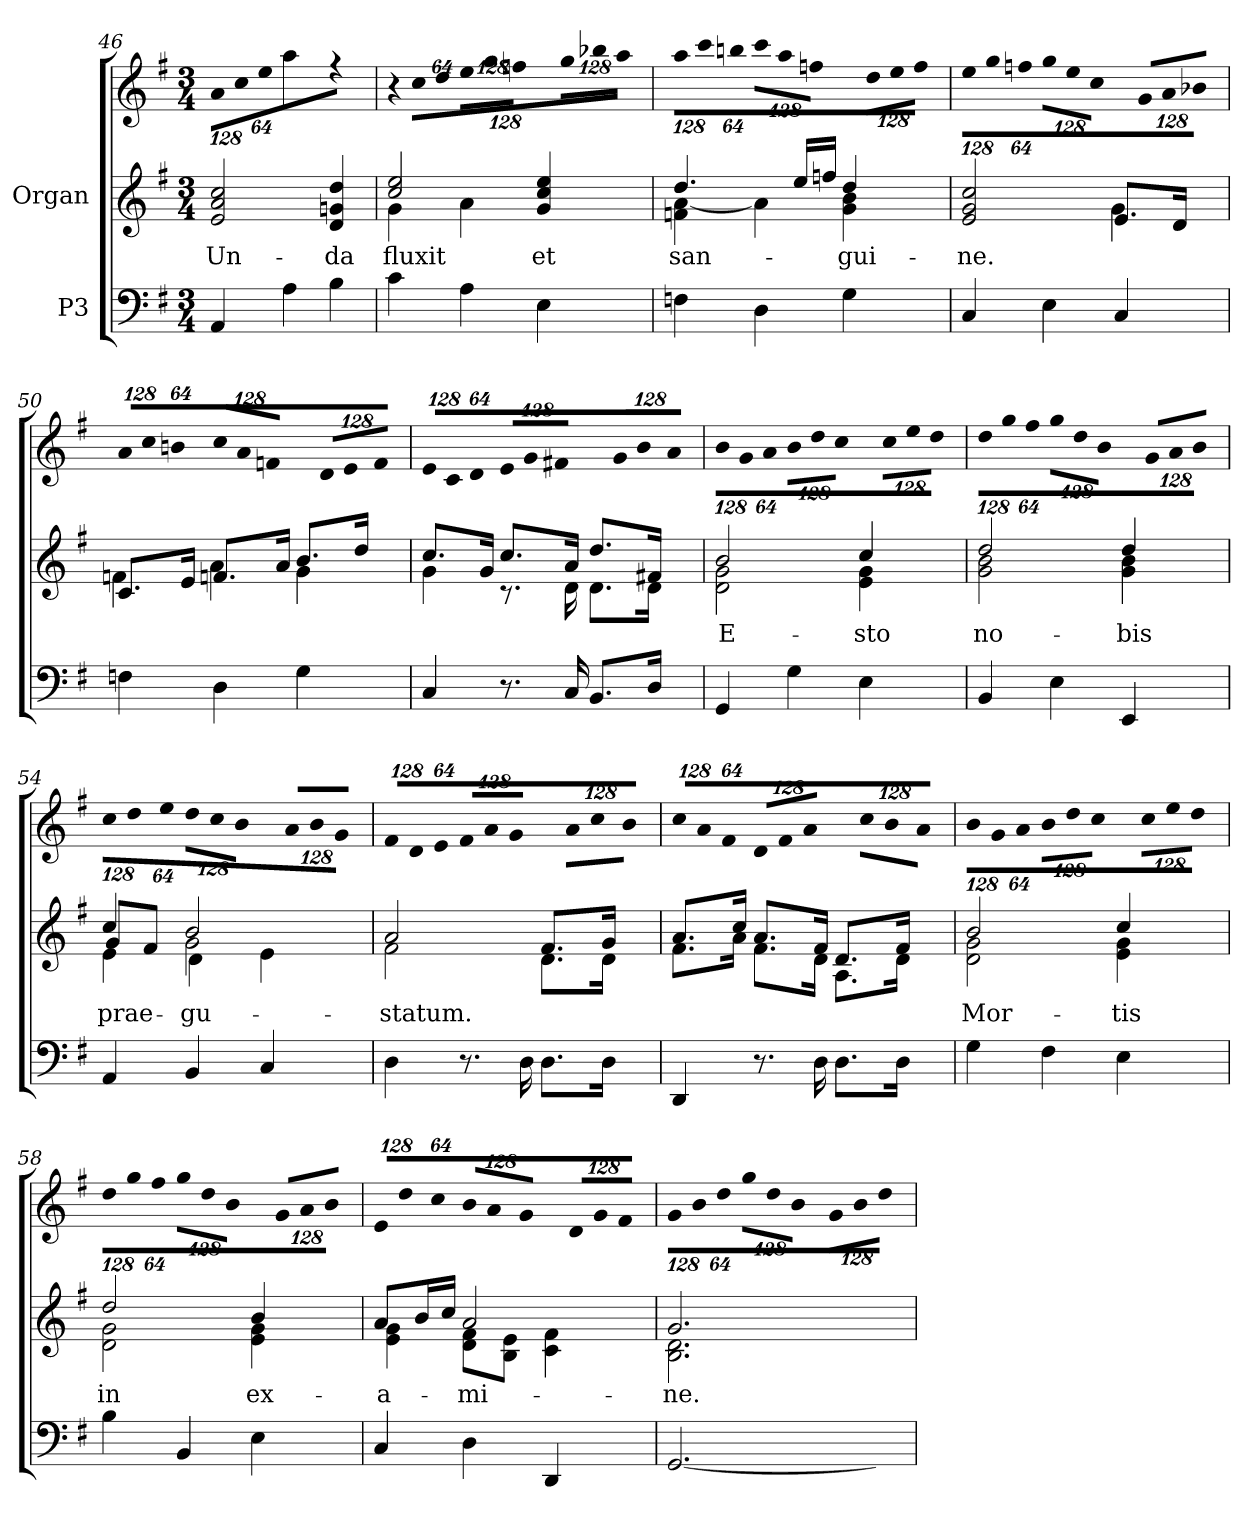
**kern	**kern	**text	**kern
*part2	*part1	*part1	*part1
*staff3	*staff2	*staff2	*staff1
*I"P3	*I"Organ	*	*
*clefF4	*clefG2	*	*clefG2
*k[f#]	*k[f#]	*	*k[f#]
*G:	*G:	*	*G:
*M3/4	*M3/4	*	*M3/4
=46	=46	=46	=46
!	!	!LO:LY:a:color=#000000	!
*	*	*	*Xbrackettup
!	!	!	!LO:N:vis=8
4AAi/	2ei/ 2ai 2cci	-Un-	1024%85ai\L
!	!	!	!LO:N:vis=8
.	.	.	1024%85cci\
!	!	!	!LO:N:vis=8
.	.	.	512%43eei\J
4Ai\	.	.	4aai\
!	!	!LO:LY:a:color=#000000	!
4Bi\	4di/ 4gni 4ddi	-da	4r
=47	=47	=47	=47
!	!	!LO:LY:a:color=#000000	!LO:N:vis=8
*	*^	*	*
4ci\	2cci/ 2eei	4gi\	fluxit	1024%85r
!	!	!	!	!LO:N:vis=8
.	.	.	.	1024%85cci\L
!	!	!	!	!LO:N:vis=8
.	.	.	.	512%43ddi\J
!	!	!	!	!LO:N:vis=8
4Ai\	.	4ai\	.	1024%85eei\L
!	!	!	!	!LO:N:vis=8
.	.	.	.	1024%85ggi\
!	!	!	!	!LO:N:vis=8
.	.	.	.	512%43ffni\J
!	!	!	!LO:LY:a:color=#000000	!LO:N:vis=8
4Ei\	4gi/ 4cci 4eei	4ryy	et	1024%85ggi\L
!	!	!	!	!LO:N:vis=8
.	.	.	.	1024%85bb-Xi\
!	!	!	!	!LO:N:vis=8
.	.	.	.	512%43aai\J
=48	=48	=48	=48	=48
!	!	!	!LO:LY:a:color=#000000	!LO:N:vis=8
4Fni\	4.ddi/	4fni\ [<4ai	san-	1024%85aai\L
!	!	!	!	!LO:N:vis=8
.	.	.	.	1024%85ccci\
!	!	!	!	!LO:N:vis=8
.	.	.	.	512%43bbni\J
!	!	!	!	!LO:N:vis=8
4Di\	.	4ai\]	.	1024%85ccci\L
!	!	!	!	!LO:N:vis=8
.	.	.	.	1024%85aai\
.	16eei/LL	.	.	.
!	!	!	!	!LO:N:vis=8
.	.	.	.	512%43ffni\J
.	16ffni/JJ	.	.	.
!	!	!	!LO:LY:a:color=#000000	!LO:N:vis=8
4Gi\	4ddi/	4gi\ 4bi	-gui-	1024%85ddi\L
!	!	!	!	!LO:N:vis=8
.	.	.	.	1024%85eei\
!	!	!	!	!LO:N:vis=8
.	.	.	.	512%43ffi\J
!!LO:LB:g=z
=49	=49	=49	=49	=49
!	!	!	!LO:LY:a:color=#000000	!LO:N:vis=8
4Ci/	2ei/ 2gi 2cci	2ryy	-ne.	1024%85eei\L
!	!	!	!	!LO:N:vis=8
.	.	.	.	1024%85ggi\
!	!	!	!	!LO:N:vis=8
.	.	.	.	512%43ffni\J
!	!	!	!	!LO:N:vis=8
4Ei\	.	.	.	1024%85ggi\L
!	!	!	!	!LO:N:vis=8
.	.	.	.	1024%85eei\
!	!	!	!	!LO:N:vis=8
.	.	.	.	512%43cci\J
!	!	!	!	!LO:N:vis=8
4Ci/	8.ei/L	4gi\	.	1024%85gi/L
!	!	!	!	!LO:N:vis=8
.	.	.	.	1024%85ai/
!	!	!	!	!LO:N:vis=8
.	.	.	.	512%43b-Xi/J
.	16di/Jk	.	.	.
=50	=50	=50	=50	=50
!	!	!	!	!LO:N:vis=8
4Fni\	8.ci/L	4fni\	.	1024%85ai\L
!	!	!	!	!LO:N:vis=8
.	.	.	.	1024%85cci\
!	!	!	!	!LO:N:vis=8
.	.	.	.	512%43bni\J
.	16ei/Jk	.	.	.
!	!	!	!	!LO:N:vis=8
4Di\	8.fni/L	4ai\	.	1024%85cci/L
!	!	!	!	!LO:N:vis=8
.	.	.	.	1024%85ai/
!	!	!	!	!LO:N:vis=8
.	.	.	.	512%43fni/J
.	16ai/Jk	.	.	.
!	!	!	!	!LO:N:vis=8
4Gi\	8.bi/L	4gi\	.	1024%85di/L
!	!	!	!	!LO:N:vis=8
.	.	.	.	1024%85ei/
!	!	!	!	!LO:N:vis=8
.	.	.	.	512%43fi/J
.	16ddi/Jk	.	.	.
=51	=51	=51	=51	=51
!	!	!	!	!LO:N:vis=8
4Ci/	8.cci/L	4gi\	.	1024%85ei/L
!	!	!	!	!LO:N:vis=8
.	.	.	.	1024%85ci/
!	!	!	!	!LO:N:vis=8
.	.	.	.	512%43di/J
.	16gi/Jk	.	.	.
!	!	!	!	!LO:N:vis=8
8.r	8.cci/L	8.r	.	1024%85ei/L
!	!	!	!	!LO:N:vis=8
.	.	.	.	1024%85gi/
!	!	!	!	!LO:N:vis=8
.	.	.	.	512%43f#Xi/J
16Ci/	16ai/Jk	16di\	.	.
!	!	!	!	!LO:N:vis=8
8.BBi/L	8.ddi/L	8.di\L	.	1024%85gi/L
!	!	!	!	!LO:N:vis=8
.	.	.	.	1024%85bi/
!	!	!	!	!LO:N:vis=8
.	.	.	.	512%43ai/J
16Di/Jk	16f#Xi/Jk	16di\Jk	.	.
=52	=52	=52	=52	=52
!	!	!	!LO:LY:a:color=#000000	!LO:N:vis=8
4GGi/	2bi/	2di\ 2gi	E-	1024%85bi/L
!	!	!	!	!LO:N:vis=8
.	.	.	.	1024%85gi/
!	!	!	!	!LO:N:vis=8
.	.	.	.	512%43ai/J
!	!	!	!	!LO:N:vis=8
4Gi\	.	.	.	1024%85bi\L
!	!	!	!	!LO:N:vis=8
.	.	.	.	1024%85ddi\
!	!	!	!	!LO:N:vis=8
.	.	.	.	512%43cci\J
!	!	!	!LO:LY:a:color=#000000	!LO:N:vis=8
4Ei\	4cci/	4ei\ 4gi	-sto	1024%85cci\L
!	!	!	!	!LO:N:vis=8
.	.	.	.	1024%85eei\
!	!	!	!	!LO:N:vis=8
.	.	.	.	512%43ddi\J
=53	=53	=53	=53	=53
!	!	!	!LO:LY:a:color=#000000	!LO:N:vis=8
4BBi/	2ddi/	2gi\ 2bi	no-	1024%85ddi\L
!	!	!	!	!LO:N:vis=8
.	.	.	.	1024%85ggi\
!	!	!	!	!LO:N:vis=8
.	.	.	.	512%43ff#i\J
!	!	!	!	!LO:N:vis=8
4Ei\	.	.	.	1024%85ggi\L
!	!	!	!	!LO:N:vis=8
.	.	.	.	1024%85ddi\
!	!	!	!	!LO:N:vis=8
.	.	.	.	512%43bi\J
!	!	!	!LO:LY:a:color=#000000	!LO:N:vis=8
4EEi/	4ddi/	4gi\ 4bi	-bis	1024%85gi/L
!	!	!	!	!LO:N:vis=8
.	.	.	.	1024%85ai/
!	!	!	!	!LO:N:vis=8
.	.	.	.	512%43bi/J
*	*v	*v	*	*
!!LO:PB:g=z
=54	=54	=54	=54
!	!	!LO:LY:a:color=#000000	!LO:N:vis=8
*	*^	*	*
*	*	*^	*	*
4AAi/	4cci/	4ei\	8gi/L	prae-	1024%85cci\L
!	!	!	!	!	!LO:N:vis=8
.	.	.	.	.	1024%85ddi\
.	.	.	8f#i/J	.	.
!	!	!	!	!	!LO:N:vis=8
.	.	.	.	.	512%43eei\J
!	!	!	!	!LO:LY:a:color=#000000	!LO:N:vis=8
4BBi/	2bi/	2gi\	4di\	-gu-	1024%85ddi\L
!	!	!	!	!	!LO:N:vis=8
.	.	.	.	.	1024%85cci\
!	!	!	!	!	!LO:N:vis=8
.	.	.	.	.	512%43bi\J
!	!	!	!	!	!LO:N:vis=8
4Ci/	.	.	4ei\	.	1024%85ai/L
!	!	!	!	!	!LO:N:vis=8
.	.	.	.	.	1024%85bi/
!	!	!	!	!	!LO:N:vis=8
.	.	.	.	.	512%43gi/J
*	*v	*v	*v	*	*
=55	=55	=55	=55
!	!	!LO:LY:a:color=#000000	!LO:N:vis=8
*	*^	*	*
4Di\	2ai/	2f#i\	-statum.	1024%85f#i/L
!	!	!	!	!LO:N:vis=8
.	.	.	.	1024%85di/
!	!	!	!	!LO:N:vis=8
.	.	.	.	512%43ei/J
!	!	!	!	!LO:N:vis=8
8.r	.	.	.	1024%85f#i/L
!	!	!	!	!LO:N:vis=8
.	.	.	.	1024%85ai/
!	!	!	!	!LO:N:vis=8
.	.	.	.	512%43gi/J
16Di\	.	.	.	.
!	!	!	!	!LO:N:vis=8
8.Di\L	8.f#i/L	8.di\L	.	1024%85ai\L
!	!	!	!	!LO:N:vis=8
.	.	.	.	1024%85cci\
!	!	!	!	!LO:N:vis=8
.	.	.	.	512%43bi\J
16Di\Jk	16gi/Jk	16di\Jk	.	.
=56	=56	=56	=56	=56
!	!	!	!	!LO:N:vis=8
4DDi/	8.ai/L	8.f#i\L	.	1024%85cci/L
!	!	!	!	!LO:N:vis=8
.	.	.	.	1024%85ai/
!	!	!	!	!LO:N:vis=8
.	.	.	.	512%43f#i/J
.	16cci/Jk	16ai\Jk	.	.
!	!	!	!	!LO:N:vis=8
8.r	8.ai/L	8.f#i\L	.	1024%85di/L
!	!	!	!	!LO:N:vis=8
.	.	.	.	1024%85f#i/
!	!	!	!	!LO:N:vis=8
.	.	.	.	512%43ai/J
16Di\	16f#i/Jk	16di\Jk	.	.
!	!	!	!	!LO:N:vis=8
8.Di\L	8.di/L	8.Ai\L	.	1024%85cci\L
!	!	!	!	!LO:N:vis=8
.	.	.	.	1024%85bi\
!	!	!	!	!LO:N:vis=8
.	.	.	.	512%43ai\J
16Di\Jk	16f#i/Jk	16di\Jk	.	.
=57	=57	=57	=57	=57
!	!	!	!LO:LY:a:color=#000000	!LO:N:vis=8
4Gi\	2bi/	2di\ 2gi	Mor-	1024%85bi/L
!	!	!	!	!LO:N:vis=8
.	.	.	.	1024%85gi/
!	!	!	!	!LO:N:vis=8
.	.	.	.	512%43ai/J
!	!	!	!	!LO:N:vis=8
4F#i\	.	.	.	1024%85bi\L
!	!	!	!	!LO:N:vis=8
.	.	.	.	1024%85ddi\
!	!	!	!	!LO:N:vis=8
.	.	.	.	512%43cci\J
!	!	!	!LO:LY:a:color=#000000	!LO:N:vis=8
4Ei\	4cci/	4ei\ 4gi	-tis	1024%85cci\L
!	!	!	!	!LO:N:vis=8
.	.	.	.	1024%85eei\
!	!	!	!	!LO:N:vis=8
.	.	.	.	512%43ddi\J
=58	=58	=58	=58	=58
!	!	!	!LO:LY:a:color=#000000	!LO:N:vis=8
4Bi\	2ddi/	2di\ 2gi	in	1024%85ddi\L
!	!	!	!	!LO:N:vis=8
.	.	.	.	1024%85ggi\
!	!	!	!	!LO:N:vis=8
.	.	.	.	512%43ff#i\J
!	!	!	!	!LO:N:vis=8
4BBi/	.	.	.	1024%85ggi\L
!	!	!	!	!LO:N:vis=8
.	.	.	.	1024%85ddi\
!	!	!	!	!LO:N:vis=8
.	.	.	.	512%43bi\J
!	!	!	!LO:LY:a:color=#000000	!LO:N:vis=8
4Ei\	4bi/	4ei\ 4gi	ex-	1024%85gi/L
!	!	!	!	!LO:N:vis=8
.	.	.	.	1024%85ai/
!	!	!	!	!LO:N:vis=8
.	.	.	.	512%43bi/J
!!LO:LB:g=z
=59	=59	=59	=59	=59
!	!	!	!LO:LY:a:color=#000000	!LO:N:vis=8
4Ci/	8ai/L	4ei\ 4gi	-a-	1024%85ei/L
!	!	!	!	!LO:N:vis=8
.	.	.	.	1024%85ddi/
.	16bi/L	.	.	.
!	!	!	!	!LO:N:vis=8
.	.	.	.	512%43cci/J
.	16cci/JJ	.	.	.
!	!	!	!LO:LY:a:color=#000000	!LO:N:vis=8
4Di\	2ai/	8di\ 8f#iL	-mi-	1024%85bi/L
!	!	!	!	!LO:N:vis=8
.	.	.	.	1024%85ai/
.	.	8Bi\ 8eiJ	.	.
!	!	!	!	!LO:N:vis=8
.	.	.	.	512%43gi/J
!	!	!	!	!LO:N:vis=8
4DDi/	.	4ci\ 4f#i	.	1024%85di/L
!	!	!	!	!LO:N:vis=8
.	.	.	.	1024%85gi/
!	!	!	!	!LO:N:vis=8
.	.	.	.	512%43f#i/J
=60	=60	=60	=60	=60
!	!	!	!LO:LY:a:color=#000000	!LO:N:vis=8
[<2.GGi/	2.gi/	2.Bi\ 2.di	-ne.	1024%85gi\L
!	!	!	!	!LO:N:vis=8
.	.	.	.	1024%85bi\
!	!	!	!	!LO:N:vis=8
.	.	.	.	512%43ddi\J
!	!	!	!	!LO:N:vis=8
.	.	.	.	1024%85ggi\L
!	!	!	!	!LO:N:vis=8
.	.	.	.	1024%85ddi\
!	!	!	!	!LO:N:vis=8
.	.	.	.	512%43bi\J
!	!	!	!	!LO:N:vis=8
.	.	.	.	1024%85gi\L
!	!	!	!	!LO:N:vis=8
.	.	.	.	1024%85bi\
!	!	!	!	!LO:N:vis=8
.	.	.	.	512%43ddi\J
*	*v	*v	*	*
=	=	=	=
*-	*-	*-	*-
